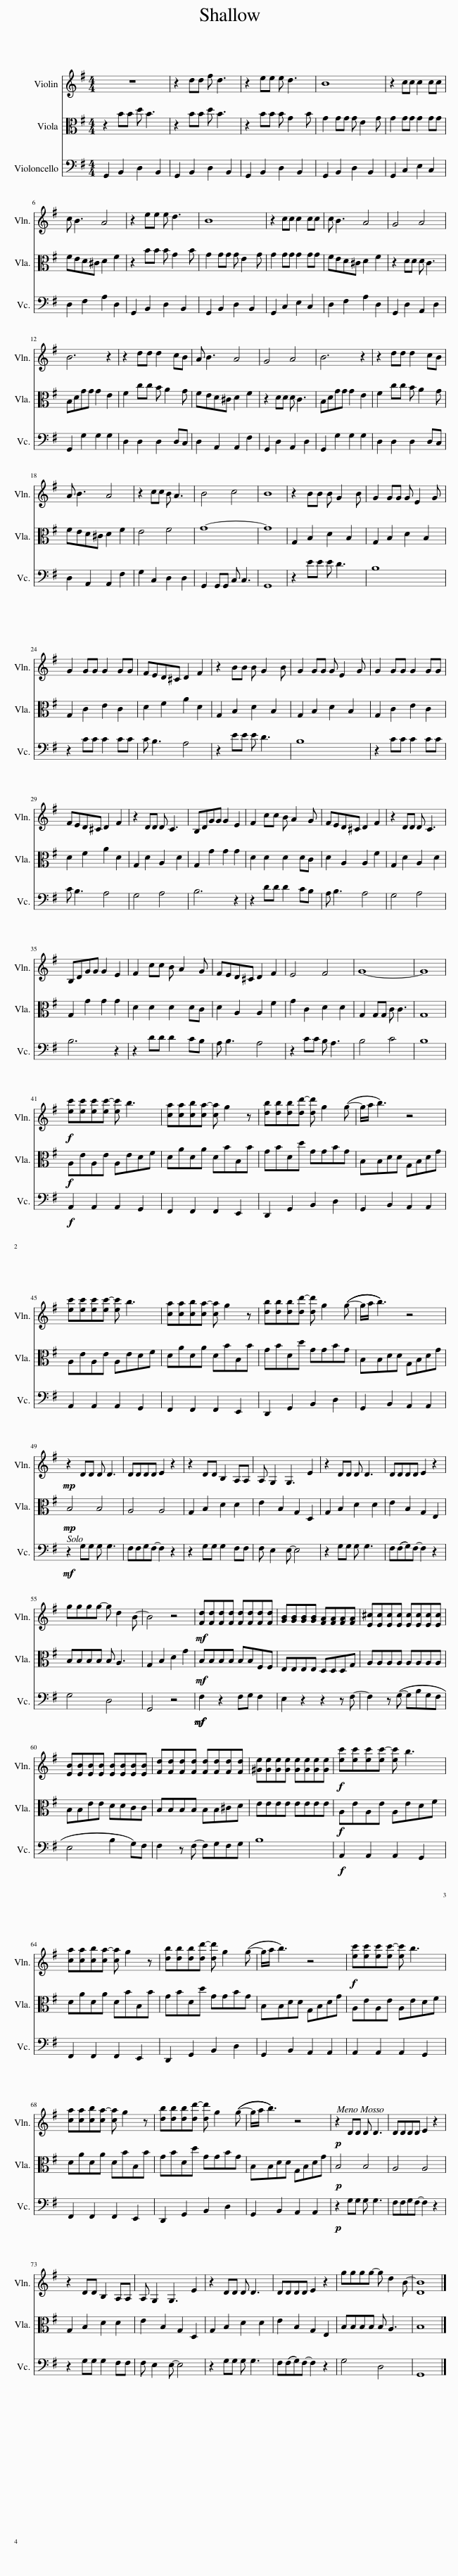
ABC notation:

X:1
%%score 1 2 3
L:1/8
M:4/4
I:linebreak $
K:G
V:1 treble
V:2 alto
V:3 bass
V:1
 z8 | z2 dd f d3 | z2 ee e d3 | B8 | z2 cc c2 cc |$ %5
 c B3 A4 | z2 ee e d3 | B8 | z2 cc c2 cc | c B3 A4 | %10
 G4 A4 |$ B6 z2 | z2 dd d2 cB | A B3 A4 | G4 A4 | %15
 B6 z2 | z2 dd d2 cB |$ A B3 A4 | z2 cc B A3 | B4 c4 | %20
 B8 | z2 BB B G2 B | G2 GG G E2 G |$ G2 GG G2 GG | FED^C D2 F2 | %25
 z2 BB B G2 B | G2 GG G E2 G | G2 GG G2 GG |$ FED^C D2 F2 | z2 DD D C3 | %30
 B,DGG G2 E2 | F2 cc B A2 G | FED^C D2 F2 | z2 DD D C3 |$ B,DGG G2 E2 | %35
 F2 cc B A2 G | FED^C D2 F2 | E4 F4 | G8- | G8 |$ %40
!f! [ec'][ec'][ec'][ec'-] [ec'] b3 | [ca][ca][cb][ca-] [ca] g2 z | [db][db][db][dd'-] [dd'] g2 ((g- | g/a/ b3)) z4 |$ [ec'][ec'][ec'][ec'-] [ec'] b3 | %45
 [ca][ca][cb][ca-] [ca] g2 z | [db][db][db][dd'-] [dd'] g2 ((((g- | g/a/ b3)))) z4 |$!mp! z2 DD D D3 | DDDD E2 z2 | %50
 z2 DD B,2 A,A, | A, G,2 G,3 E2 | z2 DD D D3 | DDDD E2 z2 |$ gggg- g d2 B- | %55
 B4 z4 |!mf! [Fd][Fd][Fd][Fd] [Fd][Fd][Fd][Fd] | [GB][GB][GB][GB] [FA][FA][FA][FA] | [E^c][Ec][Ec][Ec] [Ec][Ec][Ec][Ec] |$ [EB][EB][EB][EB] [EB][EB][EB][EB] | %60
 [Fd][Fd][Fd][Fd] [Fd][Fd][Fd][Fd] | [^Ge][Ge][Ge][Ge] [Ge][Ge][Ge][Ge] |!f! [ec'][ec'][ec'][ec'-] [ec'] b3 |$ [ca][ca][cb][ca-] [ca] g2 z | [db][db][db][dd'-] [dd'] g2 ((g- | %65
 g/a/ b3)) z4 |!f! [ec'][ec'][ec'][ec'-] [ec'] b3 |$ [ca][ca][cb][ca-] [ca] g2 z | [db][db][db][dd'-] [dd'] g2 ((((g- | g/a/ b3)))) z4 | %70
!p! z2 DD D D3 | DDDD E2 z2 |$ z2 DD B,2 A,A, | A, G,2 G,3 E2 | z2 DD D D3 | %75
 DDDD E2 z2 | gggg- g d2 B- | [DB]8 |] %78
V:2
 z2 BB d B3 | z2 BB d B3 | z2 BB B G2 B | G2 GG G E2 G | G2 GG G2 GG |$ %5
 FED^C D2 F2 | z2 BB B G2 B | G2 GG G E2 G | G2 GG G2 GG | FED^C D2 F2 | %10
 z2 DD D C3 |$ B,DGG G2 E2 | F2 cc B A2 G | FED^C D2 F2 | z2 DD D C3 | %15
 B,DGG G2 E2 | F2 cc B A2 G |$ FED^C D2 F2 | E4 F4 | G8- | %20
 G8 | G,2 B,2 D2 B,2 | G,2 B,2 D2 B,2 |$ G,2 C2 E2 C2 | D2 F2 A2 D2 | %25
 G,2 B,2 D2 B,2 | G,2 B,2 D2 B,2 | G,2 C2 E2 C2 |$ D2 F2 A2 D2 | G,2 D2 A,2 D2 | %30
 G,2 G2 G2 G2 | D2 D2 D2 DC | D2 A,2 A,2 F2 | G,2 D2 A,2 D2 |$ G,2 G2 G2 G2 | %35
 D2 D2 D2 DC | D2 A,2 A,2 F2 | G2 C2 D2 D2 | G,2 G,G, C C3 | G,8 |$ %40
!f! A,EA,E A,EDF | DADA DBB,B | GBDd GGBG | B,B,DD G,B,DG |$ A,EA,E A,EDF | %45
 DADA DBB,B | GBDd GGBG | B,B,DD G,B,DG |$!mp! B,4 B,4 | A,4 A,4 | %50
 G,2 B,2 D2 D2 | E2 B,2 G,2 D,2 | G,2 B,2 D2 D2 | E2 B,2 G,2 E,2 |$ B,B,B,B, B, A,3 | %55
 G,2 B,2 D2 G2 |!mf! B,B,B,B, B,B,F,F, | E,E,E,E, D,D,D,G, | A,A,A,A, A,A,A,A, |$ B,B,EE DDCC | %60
 B,B,B,B, B,B,^CD | EEEE EEEE |!f! A,EA,E A,EDF |$ DADA DBB,B | GBDd GGBG | %65
 B,B,DD G,B,DG | A,EA,E A,EDF |$ DADA DBB,B | GBDd GGBG | B,B,DD G,B,DG | %70
!p! B,4 B,4 | A,4 A,4 |$ G,2 B,2 D2 D2 | E2 B,2 G,2 D,2 | G,2 B,2 D2 D2 | %75
 E2 B,2 G,2 E,2 | B,B,B,B, B, A,3 | B,8 |] %78
V:3
 G,,2 B,,2 D,2 B,,2 | G,,2 B,,2 D,2 B,,2 | G,,2 B,,2 D,2 B,,2 | G,,2 B,,2 D,2 B,,2 | G,,2 C,2 E,2 C,2 |$ %5
 D,2 F,2 A,2 D,2 | G,,2 B,,2 D,2 B,,2 | G,,2 B,,2 D,2 B,,2 | G,,2 C,2 E,2 C,2 | D,2 F,2 A,2 D,2 | %10
 G,,2 D,2 A,,2 D,2 |$ G,,2 G,2 G,2 G,2 | D,2 D,2 D,2 D,C, | D,2 A,,2 A,,2 F,2 | G,,2 D,2 A,,2 D,2 | %15
 G,,2 G,2 G,2 G,2 | D,2 D,2 D,2 D,C, |$ D,2 A,,2 A,,2 F,2 | G,2 C,2 D,2 D,2 | G,,2 G,,G,, C, C,3 | %20
 G,,8 | z2 EE E D3 | B,8 |$ z2 CC C2 CC | C B,3 A,4 | %25
 z2 EE E D3 | B,8 | z2 CC C2 CC |$ C B,3 A,4 | G,4 A,4 | %30
 B,6 z2 | z2 DD D2 CB, | A, B,3 A,4 | G,4 A,4 |$ B,6 z2 | %35
 z2 DD D2 CB, | A, B,3 A,4 | z2 CC B, A,3 | B,4 C4 | B,8 |$ %40
!f! A,,2 A,,2 A,,2 G,,2 | F,,2 F,,2 F,,2 E,,2 | D,,2 G,,2 B,,2 D,2 | G,,2 B,,2 A,,2 A,,2 |$ A,,2 A,,2 A,,2 G,,2 | %45
 F,,2 F,,2 F,,2 E,,2 | D,,2 G,,2 B,,2 D,2 | G,,2 B,,2 A,,2 A,,2 |$!mf! z2 G,G, G, G,3 | F,F,G,F,- F,2 z2 | %50
 z2 G,G, G,2 F,F, | F, E,2 E,- E,4 | z2 G,G, G, G,3 | F,((F,G,))F,- F,2 z2 |$ G,4 D,4 | %55
 G,,4 z4 |!mf!!mf! F,2 z2 F,G, F,2 | E,2 z2 z2 z F,- | F,2 z ((G,- G,B,G,F, |$ E,4 B,2 G,))F, | %60
 F,2 z F,- F,G,F,G, | B,8 |!f! A,,2 A,,2 A,,2 G,,2 |$ F,,2 F,,2 F,,2 E,,2 | D,,2 G,,2 B,,2 D,2 | %65
 G,,2 B,,2 A,,2 A,,2 | A,,2 A,,2 A,,2 G,,2 |$ F,,2 F,,2 F,,2 E,,2 | D,,2 G,,2 B,,2 D,2 | G,,2 B,,2 A,,2 A,,2 | %70
!p! z2 G,G, G, G,3 | F,F,G,F,- F,2 z2 |$ z2 G,G, G,2 F,F, | F, E,2 E,- E,4 | z2 G,G, G, G,3 | %75
 F,((F,G,))F,- F,2 z2 | G,4 D,4 | G,,8 |] %78
